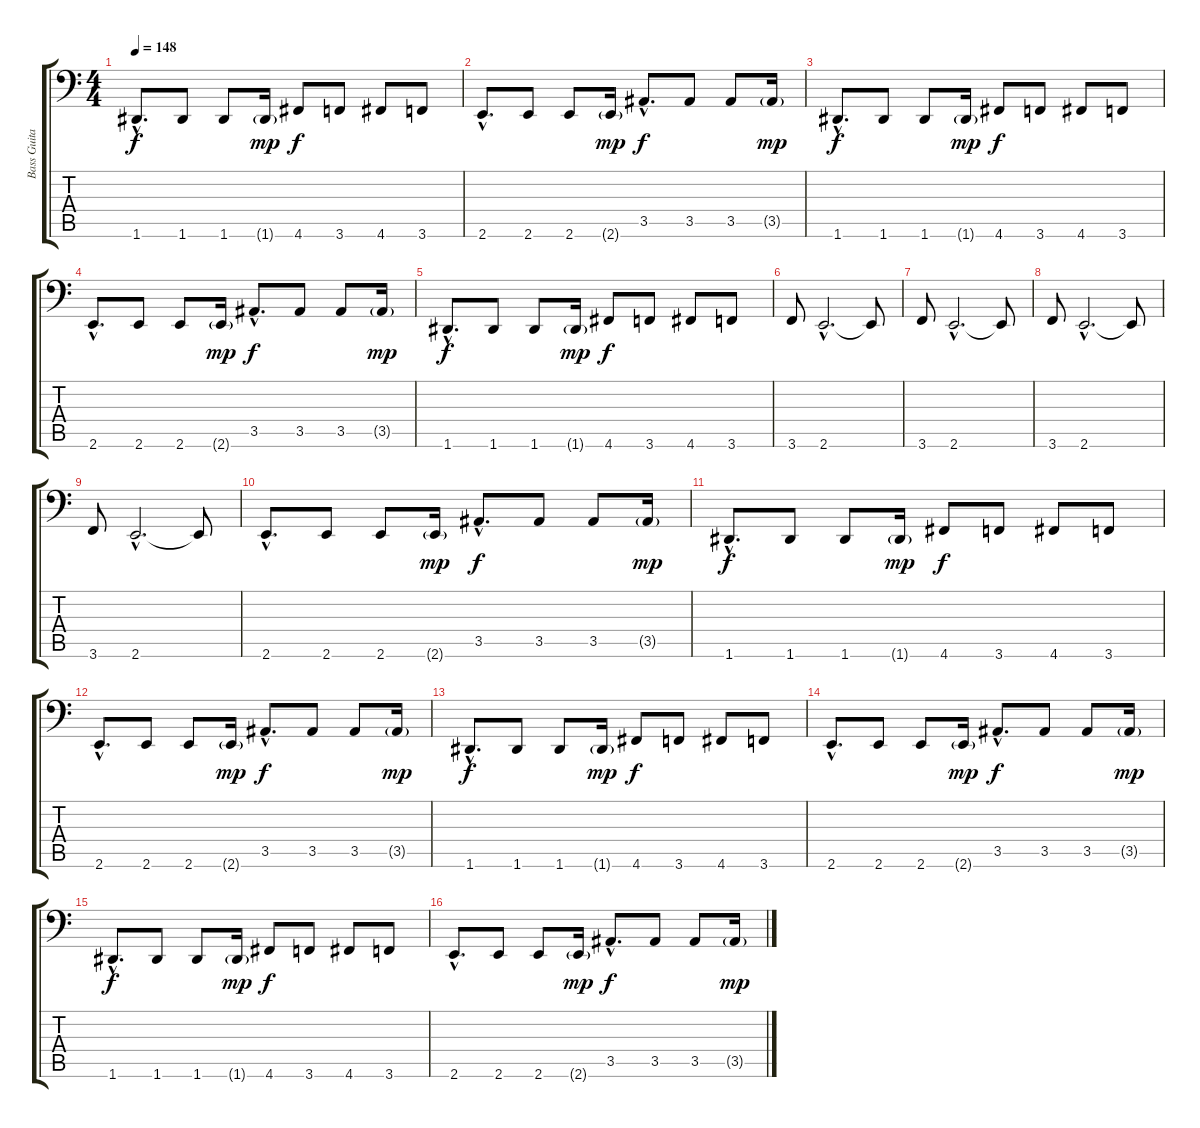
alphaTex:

\track ("Bass Guitar" "Bass Guita") {instrument electricbassfinger}
\staff {score tabs}
\tuning (D3 A2 F2 C2 G1 D1) {hide}
\ts (4 4)
\tempo 148
\clef f4
\ks c
1.6{hac}.8{d dy f} 1.6.8 1.6.8 1.6{g}.16{dy mp} 4.6.8{dy f} 3.6.8 4.6.8 3.6.8 |
2.6{hac}.8{d} 2.6.8 2.6.8 2.6{g}.16{dy mp} 3.5{hac}.8{d dy f} 3.5.8 3.5.8 3.5{g}.16{dy mp} |
1.6{hac}.8{d dy f} 1.6.8 1.6.8 1.6{g}.16{dy mp} 4.6.8{dy f} 3.6.8 4.6.8 3.6.8 |
2.6{hac}.8{d} 2.6.8 2.6.8 2.6{g}.16{dy mp} 3.5{hac}.8{d dy f} 3.5.8 3.5.8 3.5{g}.16{dy mp} |
1.6{hac}.8{d dy f} 1.6.8 1.6.8 1.6{g}.16{dy mp} 4.6.8{dy f} 3.6.8 4.6.8 3.6.8 |
3.6.8 2.6{hac}.2{d} 2.6{t}.8 |
3.6.8 2.6{hac}.2{d} 2.6{t}.8 |
3.6.8 2.6{hac}.2{d} 2.6{t}.8 |
3.6.8 2.6{hac}.2{d} 2.6{t}.8 |
2.6{hac}.8{d} 2.6.8 2.6.8 2.6{g}.16{dy mp} 3.5{hac}.8{d dy f} 3.5.8 3.5.8 3.5{g}.16{dy mp} |
1.6{hac}.8{d dy f} 1.6.8 1.6.8 1.6{g}.16{dy mp} 4.6.8{dy f} 3.6.8 4.6.8 3.6.8 |
2.6{hac}.8{d} 2.6.8 2.6.8 2.6{g}.16{dy mp} 3.5{hac}.8{d dy f} 3.5.8 3.5.8 3.5{g}.16{dy mp} |
1.6{hac}.8{d dy f} 1.6.8 1.6.8 1.6{g}.16{dy mp} 4.6.8{dy f} 3.6.8 4.6.8 3.6.8 |
2.6{hac}.8{d} 2.6.8 2.6.8 2.6{g}.16{dy mp} 3.5{hac}.8{d dy f} 3.5.8 3.5.8 3.5{g}.16{dy mp} |
1.6{hac}.8{d dy f} 1.6.8 1.6.8 1.6{g}.16{dy mp} 4.6.8{dy f} 3.6.8 4.6.8 3.6.8 |
2.6{hac}.8{d} 2.6.8 2.6.8 2.6{g}.16{dy mp} 3.5{hac}.8{d dy f} 3.5.8 3.5.8 3.5{g}.16{dy mp}
